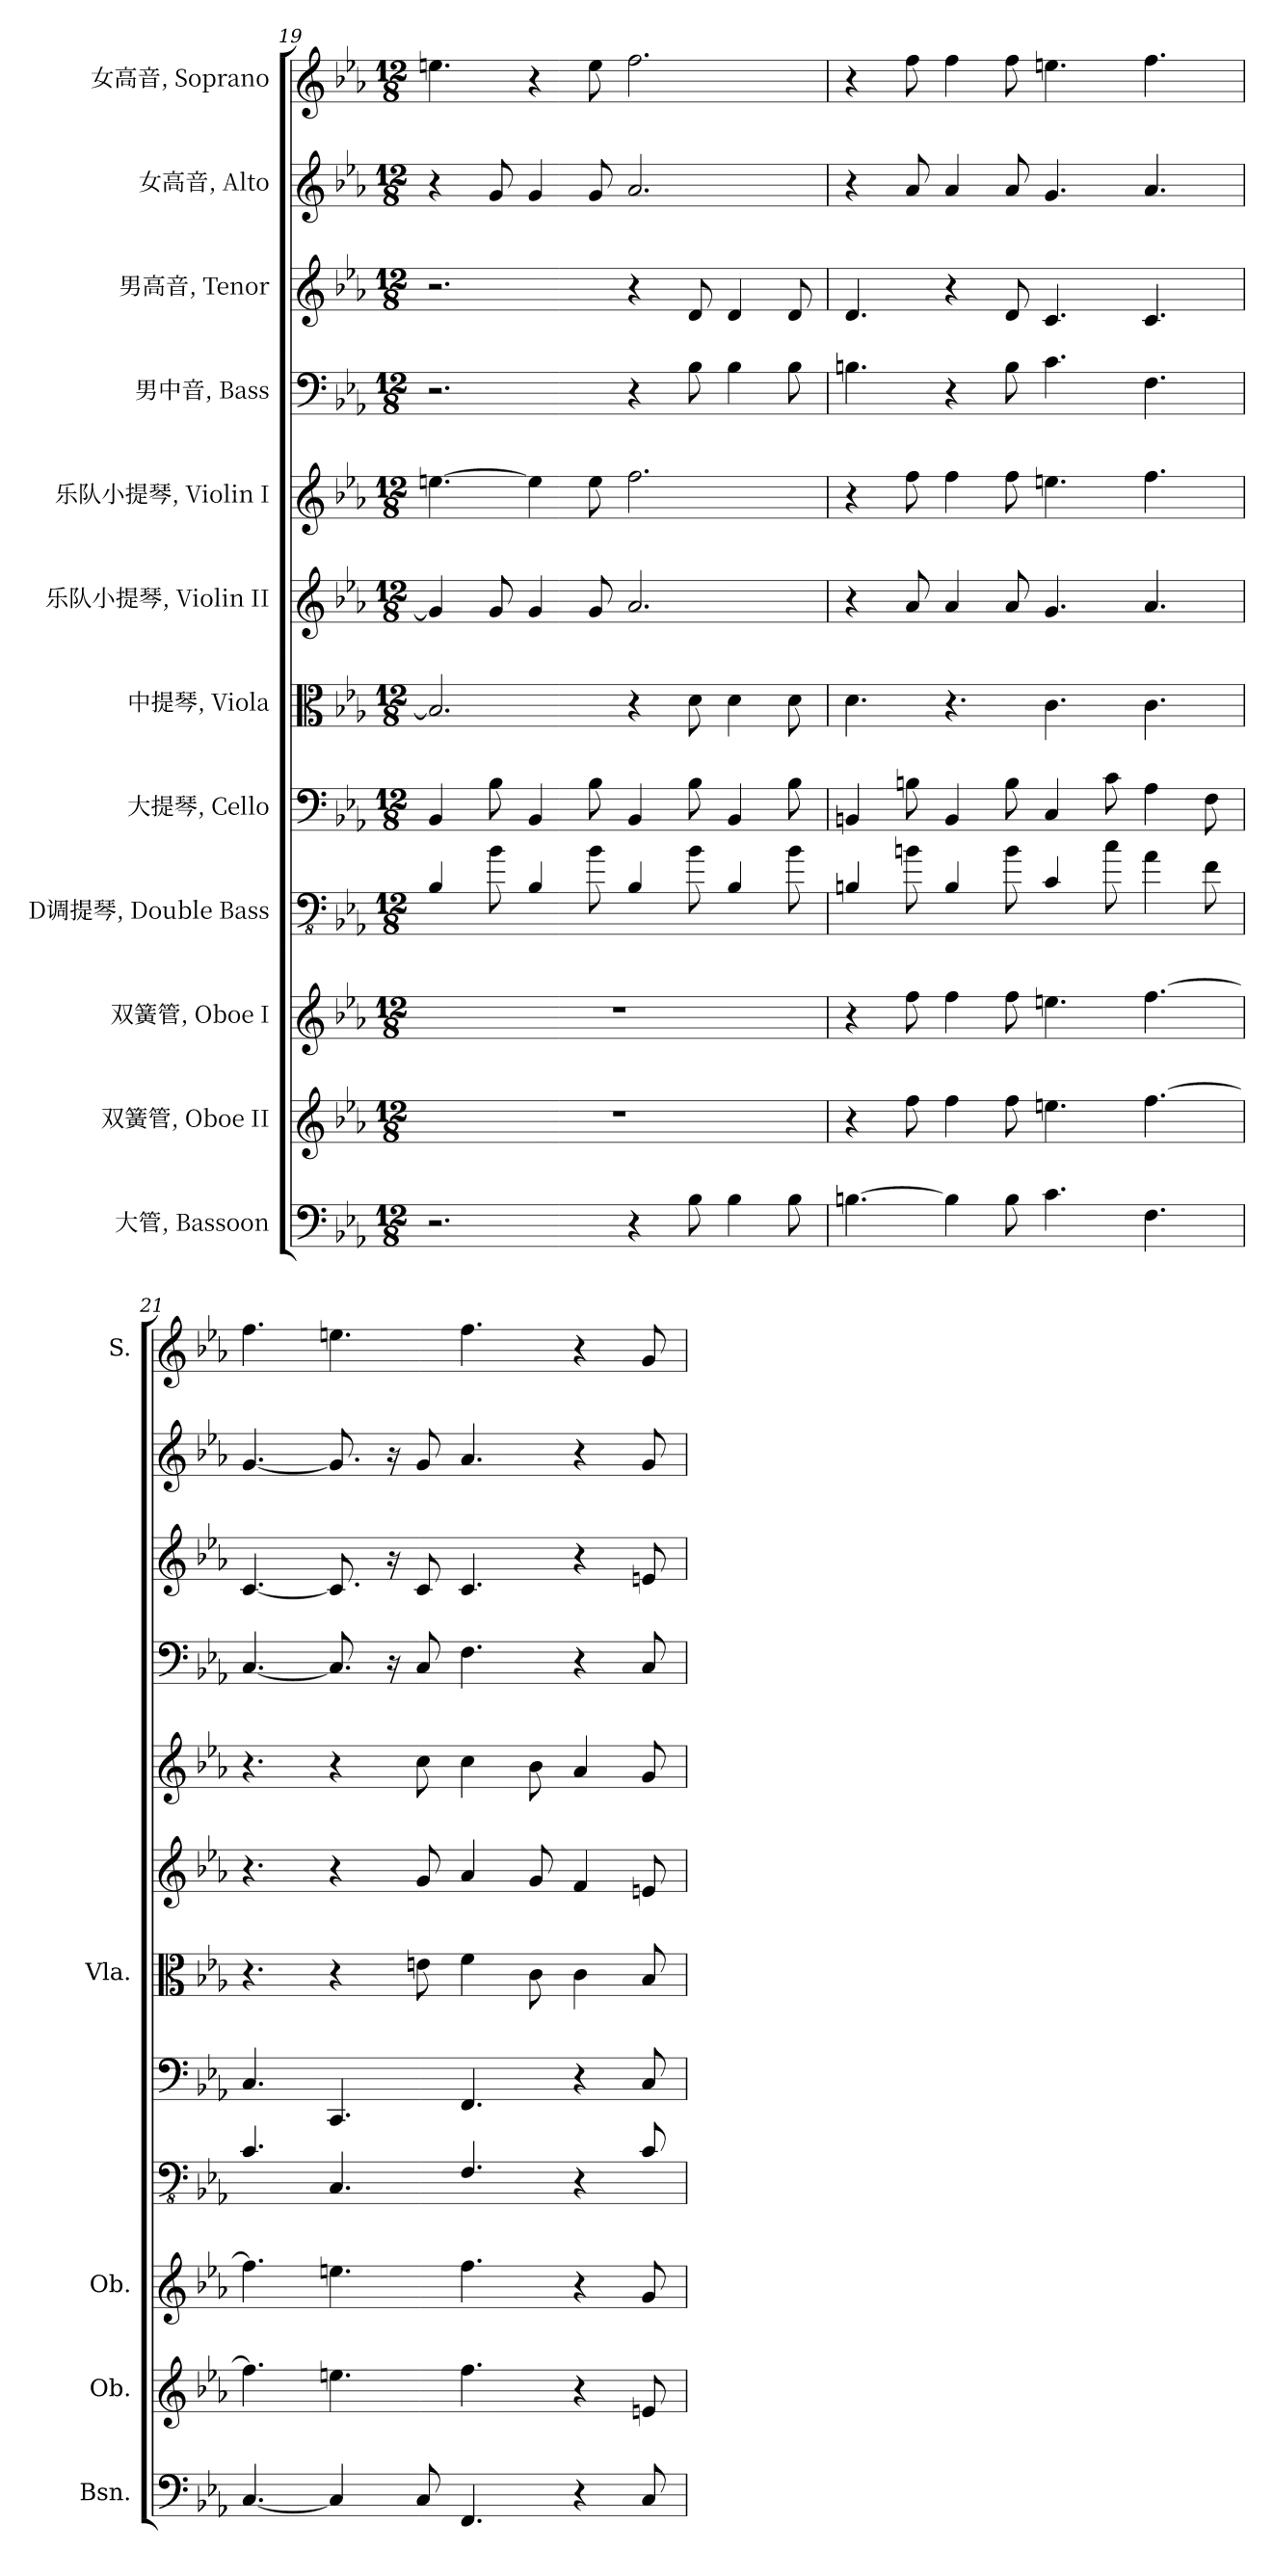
**kern	**kern	**kern	**kern	**kern	**kern	**kern	**kern	**kern	**kern	**kern	**kern
*part12	*part11	*part10	*part9	*part8	*part7	*part6	*part5	*part4	*part3	*part2	*part1
*staff12	*staff11	*staff10	*staff9	*staff8	*staff7	*staff6	*staff5	*staff4	*staff3	*staff2	*staff1
*I"大管, Bassoon	*I"双簧管, Oboe II	*I"双簧管, Oboe I	*I"D调提琴, Double Bass	*I"大提琴, Cello	*I"中提琴, Viola	*I"乐队小提琴, Violin II	*I"乐队小提琴, Violin I	*I"男中音, Bass	*I"男高音, Tenor	*I"女高音, Alto	*I"女高音, Soprano
*I'Bsn.	*I'Ob.	*I'Ob.	*	*	*I'Vla.	*	*	*	*	*	*I'S.
*clefF4	*clefG2	*clefG2	*clefFv4	*clefF4	*clefC3	*clefG2	*clefG2	*clefF4	*clefG2	*clefG2	*clefG2
*	*	*	*ITrd7c12	*	*	*	*	*	*	*	*
*k[b-e-a-]	*k[b-e-a-]	*k[b-e-a-]	*k[b-e-a-]	*k[b-e-a-]	*k[b-e-a-]	*k[b-e-a-]	*k[b-e-a-]	*k[b-e-a-]	*k[b-e-a-]	*k[b-e-a-]	*k[b-e-a-]
*M12/8	*M12/8	*M12/8	*M12/8	*M12/8	*M12/8	*M12/8	*M12/8	*M12/8	*M12/8	*M12/8	*M12/8
=19	=19	=19	=19	=19	=19	=19	=19	=19	=19	=19	=19
2.r	1.r	1.r	4BBB-/	4BB-/	2.B-/]	4g/]	[4.een\	2.r	2.r	4r	4.een\
.	.	.	8BB-\	8B-\	.	8g/	.	.	.	8g/	.
.	.	.	4BBB-/	4BB-/	.	4g/	4ee\]	.	.	4g/	4r
.	.	.	8BB-\	8B-\	.	8g/	8ee\	.	.	8g/	8ee\
4r	.	.	4BBB-/	4BB-/	4r	2.a-/	2.ff\	4r	4r	2.a-/	2.ff\
8B-\	.	.	8BB-\	8B-\	8d\	.	.	8B-\	8d/	.	.
4B-\	.	.	4BBB-/	4BB-/	4d\	.	.	4B-\	4d/	.	.
8B-\	.	.	8BB-\	8B-\	8d\	.	.	8B-\	8d/	.	.
=20	=20	=20	=20	=20	=20	=20	=20	=20	=20	=20	=20
[4.Bn\	4r	4r	4BBBn/	4BBn/	4.d\	4r	4r	4.Bn\	4.d/	4r	4r
.	8ff\	8ff\	8BBn\	8Bn\	.	8a-/	8ff\	.	.	8a-/	8ff\
4B\]	4ff\	4ff\	4BBB/	4BB/	4.r	4a-/	4ff\	4r	4r	4a-/	4ff\
8B\	8ff\	8ff\	8BB\	8B\	.	8a-/	8ff\	8B\	8d/	8a-/	8ff\
4.c\	4.een\	4.een\	4CC/	4C/	4.c\	4.g/	4.een\	4.c\	4.c/	4.g/	4.een\
.	.	.	8C\	8c\	.	.	.	.	.	.	.
4.F\	[4.ff\	[4.ff\	4AA-\	4A-\	4.c\	4.a-/	4.ff\	4.F\	4.c/	4.a-/	4.ff\
.	.	.	8FF\	8F\	.	.	.	.	.	.	.
!!LO:PB:g=z
=21	=21	=21	=21	=21	=21	=21	=21	=21	=21	=21	=21
[4.C/	4.ff\]	4.ff\]	4.CC/	4.C/	4.r	4.r	4.r	[4.C/	[4.c/	[4.g/	4.ff\
4C/]	4.een\	4.een\	4.CCC/	4.CC/	4r	4r	4r	8.C/]	8.c/]	8.g/]	4.een\
.	.	.	.	.	.	.	.	16r	16r	16r	.
8C/	.	.	.	.	8en\	8g/	8cc\	8C/	8c/	8g/	.
4.FF/	4.ff\	4.ff\	4.FFF/	4.FF/	4f\	4a-/	4cc\	4.F\	4.c/	4.a-/	4.ff\
.	.	.	.	.	8c\	8g/	8b-\	.	.	.	.
4r	4r	4r	4r	4r	4c\	4f/	4a-/	4r	4r	4r	4r
8C/	8en/	8g/	8CC/	8C/	8B-/	8en/	8g/	8C/	8en/	8g/	8g/
=	=	=	=	=	=	=	=	=	=	=	=
*-	*-	*-	*-	*-	*-	*-	*-	*-	*-	*-	*-
